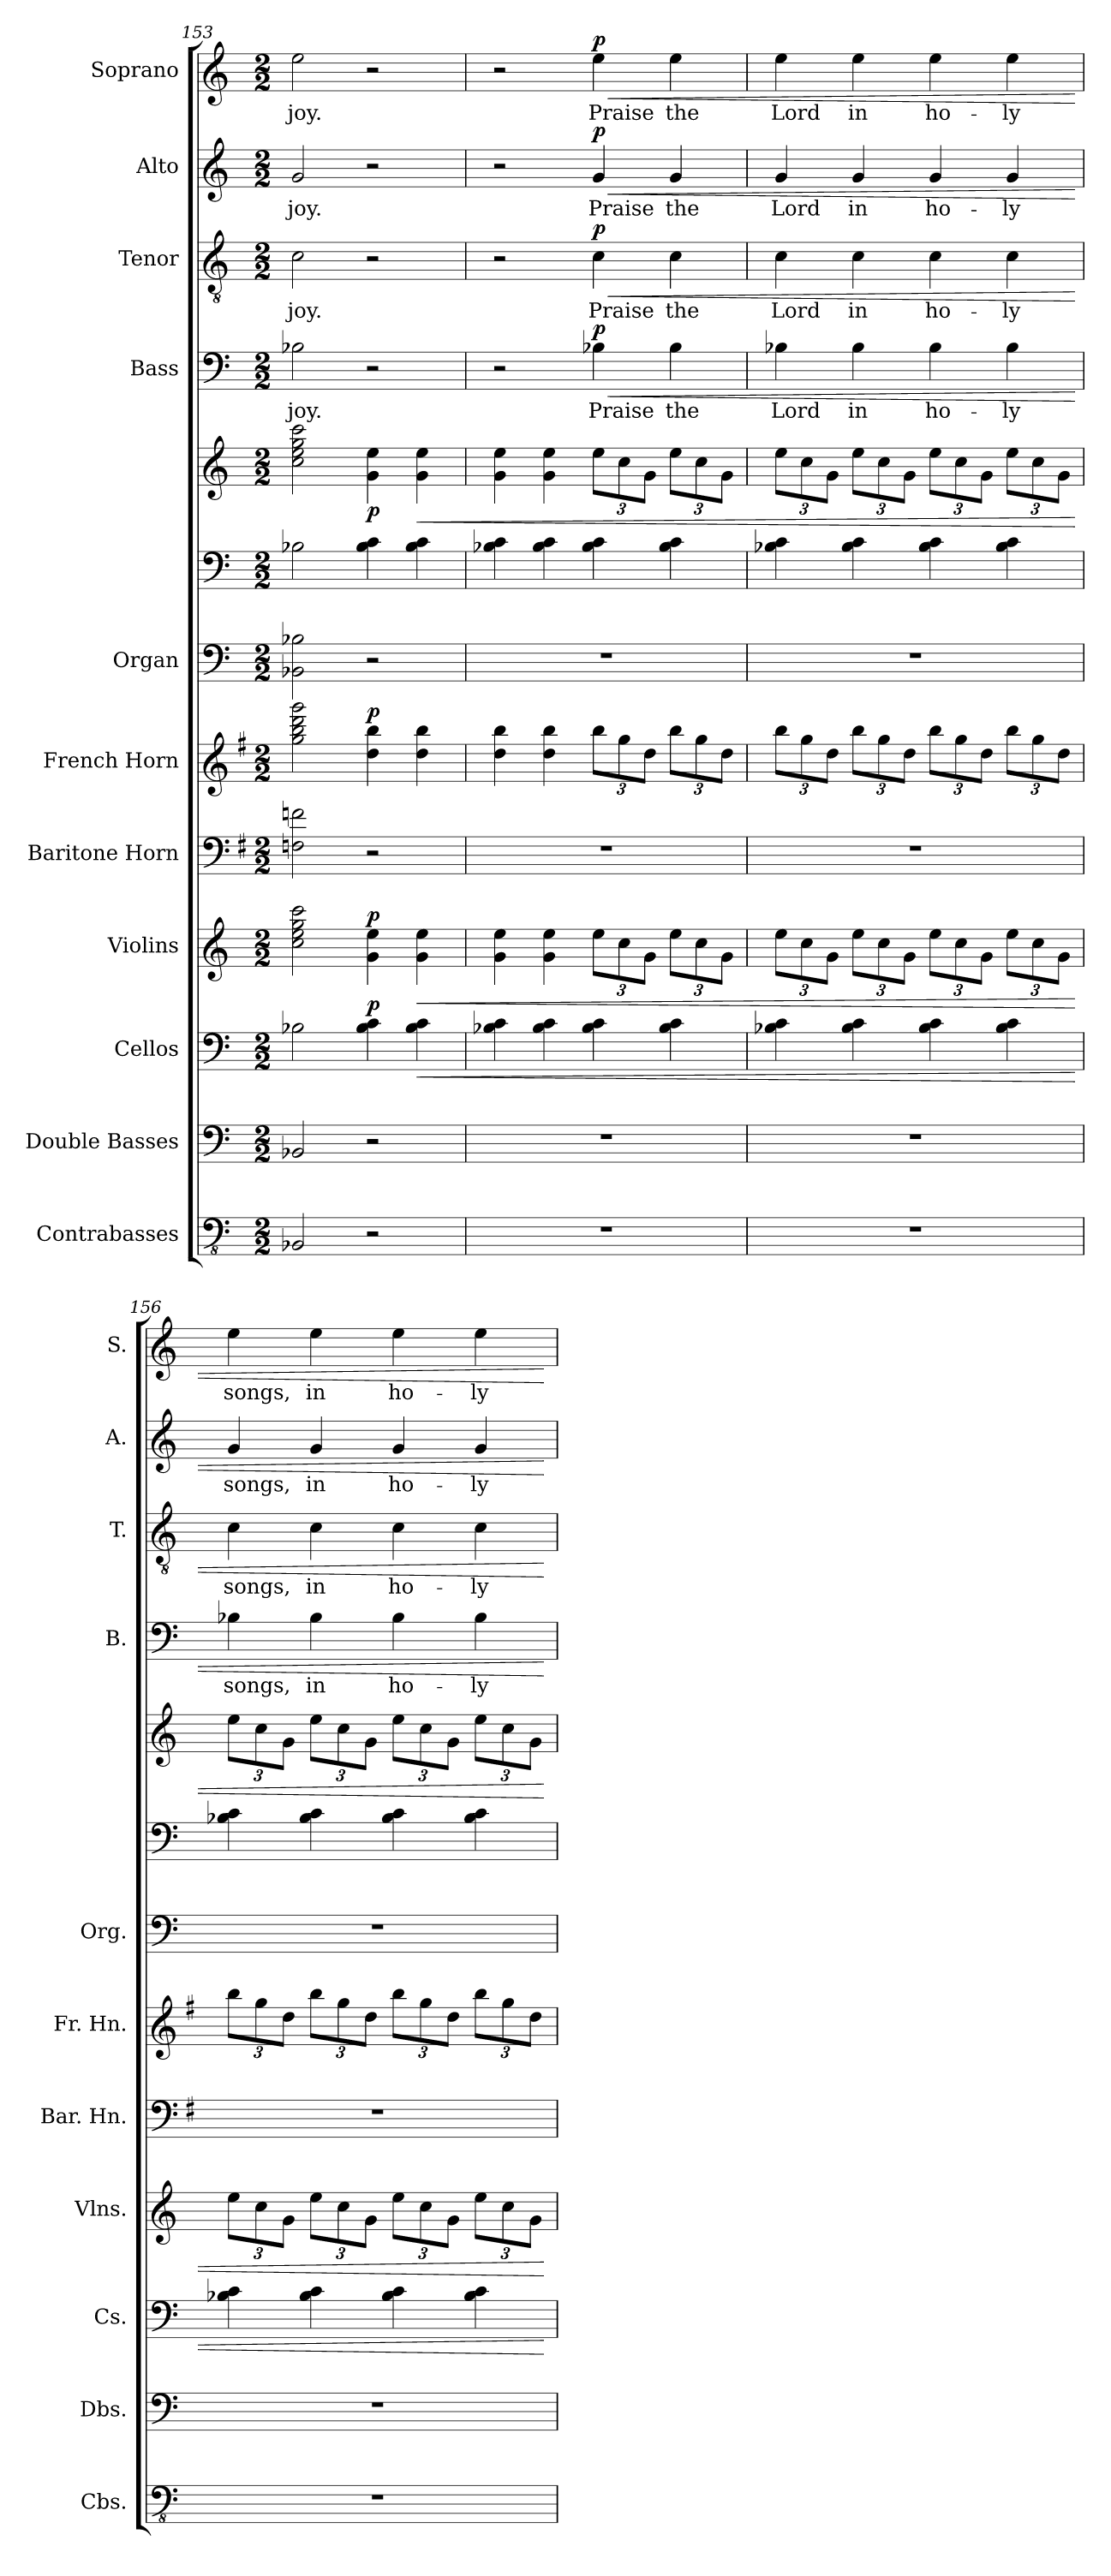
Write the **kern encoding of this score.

**kern	**kern	**kern	**dynam	**kern	**dynam	**kern	**kern	**dynam	**kern	**kern	**kern	**dynam	**kern	**text	**dynam	**kern	**text	**dynam	**kern	**text	**dynam	**kern	**text	**dynam
*part11	*part10	*part9	*part9	*part8	*part8	*part7	*part6	*part6	*part5	*part5	*part5	*part5	*part4	*part4	*part4	*part3	*part3	*part3	*part2	*part2	*part2	*part1	*part1	*part1
*staff13	*staff12	*staff11	*staff11	*staff10	*staff10	*staff9	*staff8	*staff8	*staff7	*staff6	*staff5	*staff5/6/7	*staff4	*staff4	*staff4	*staff3	*staff3	*staff3	*staff2	*staff2	*staff2	*staff1	*staff1	*staff1
*I"Contrabasses	*I"Double Basses	*I"Cellos	*	*I"Violins	*	*I"Baritone Horn	*I"French Horn	*	*I"Organ	*	*	*	*I"Bass	*	*	*I"Tenor	*	*	*I"Alto	*	*	*I"Soprano	*	*
*I'Cbs.	*I'Dbs.	*I'Cs.	*	*I'Vlns.	*	*I'Bar. Hn.	*I'Fr. Hn.	*	*I'Org.	*	*	*	*I'B.	*	*	*I'T.	*	*	*I'A.	*	*	*I'S.	*	*
!!LO:PB:g=z
*clefFv4	*clefF4	*clefF4	*	*clefG2	*	*clefF4	*clefG2	*	*clefF4	*clefF4	*clefG2	*	*clefF4	*	*	*clefGv2	*	*	*clefG2	*	*	*clefG2	*	*
*	*	*	*	*	*	*ITrd4c7	*ITrd4c7	*	*	*	*	*	*	*	*	*	*	*	*	*	*	*	*	*
*k[]	*k[]	*k[]	*	*k[]	*	*k[]	*k[]	*	*k[]	*k[]	*k[]	*	*k[]	*	*	*k[]	*	*	*k[]	*	*	*k[]	*	*
*C:	*C:	*C:	*	*C:	*	*C:	*C:	*	*C:	*C:	*C:	*	*C:	*	*	*C:	*	*	*C:	*	*	*C:	*	*
*M2/2	*M2/2	*M2/2	*	*M2/2	*	*M2/2	*M2/2	*	*M2/2	*M2/2	*M2/2	*	*M2/2	*	*	*M2/2	*	*	*M2/2	*	*	*M2/2	*	*
=153	=153	=153	=153	=153	=153	=153	=153	=153	=153	=153	=153	=153	=153	=153	=153	=153	=153	=153	=153	=153	=153	=153	=153	=153
2BBB-X/	2BB-X/	2B-X\	.	2cc\ 2ee\ 2gg\ 2ccc\	.	2BB-X\ 2B-X\	2cc\ 2ee\ 2gg\ 2ccc\	.	2BB-X\ 2B-X\	2B-X\	2cc\ 2ee\ 2gg\ 2ccc\	.	2B-X\	joy.	.	2c\	joy.	.	2g/	joy.	.	2ee\	joy.	.
!	!	!	!LO:DY:a	!	!LO:DY:a	!	!	!LO:DY:a	!	!	!	!LO:DY:b	!	!	!	!	!	!	!	!	!	!	!	!
2r	2r	4B-\ 4c\	p	4g\ 4ee\	p	2r	4g\ 4ee\	p	2r	4B-\ 4c\	4g\ 4ee\	p	2r	.	.	2r	.	.	2r	.	.	2r	.	.
!	!	!	!LO:HP:b	!	!LO:HP:b	!	!	!	!	!	!	!LO:HP:b	!	!	!	!	!	!	!	!	!	!	!	!
.	.	4B-\ 4c\	<	4g\ 4ee\	<	.	4g\ 4ee\	.	.	4B-\ 4c\	4g\ 4ee\	<	.	.	.	.	.	.	.	.	.	.	.	.
=154	=154	=154	=154	=154	=154	=154	=154	=154	=154	=154	=154	=154	=154	=154	=154	=154	=154	=154	=154	=154	=154	=154	=154	=154
1r	1r	4B-X\ 4c\	.	4g\ 4ee\	.	1r	4g\ 4ee\	.	1r	4B-X\ 4c\	4g\ 4ee\	.	2r	.	.	2r	.	.	2r	.	.	2r	.	.
.	.	4B-\ 4c\	.	4g\ 4ee\	.	.	4g\ 4ee\	.	.	4B-\ 4c\	4g\ 4ee\	.	.	.	.	.	.	.	.	.	.	.	.	.
*	*	*	*	*Xbrackettup	*	*	*Xbrackettup	*	*	*	*Xbrackettup	*	*	*	*	*	*	*	*	*	*	*	*	*
!	!	!	!	!	!	!	!	!	!	!	!	!	!	!	!LO:HP:b	!	!	!LO:HP:b	!	!	!LO:HP:b	!	!	!LO:HP:b
!	!	!	!	!	!	!	!	!	!	!	!	!	!	!	!LO:DY:n=1:a	!	!	!LO:DY:n=1:a	!	!	!LO:DY:n=1:a	!	!	!LO:DY:n=1:a
.	.	4B-\ 4c\	.	12ee\L	.	.	12ee\L	.	.	4B-\ 4c\	12ee\L	.	4B-X\	Praise	< p	4c\	Praise	< p	4g/	Praise	< p	4ee\	Praise	< p
.	.	.	.	12cc\	.	.	12cc\	.	.	.	12cc\	.	.	.	.	.	.	.	.	.	.	.	.	.
.	.	.	.	12g\J	.	.	12g\J	.	.	.	12g\J	.	.	.	.	.	.	.	.	.	.	.	.	.
.	.	4B-\ 4c\	.	12ee\L	.	.	12ee\L	.	.	4B-\ 4c\	12ee\L	.	4B-\	the	.	4c\	the	.	4g/	the	.	4ee\	the	.
.	.	.	.	12cc\	.	.	12cc\	.	.	.	12cc\	.	.	.	.	.	.	.	.	.	.	.	.	.
.	.	.	.	12g\J	.	.	12g\J	.	.	.	12g\J	.	.	.	.	.	.	.	.	.	.	.	.	.
=155	=155	=155	=155	=155	=155	=155	=155	=155	=155	=155	=155	=155	=155	=155	=155	=155	=155	=155	=155	=155	=155	=155	=155	=155
1r	1r	4B-X\ 4c\	.	12ee\L	.	1r	12ee\L	.	1r	4B-X\ 4c\	12ee\L	.	4B-X\	Lord	.	4c\	Lord	.	4g/	Lord	.	4ee\	Lord	.
.	.	.	.	12cc\	.	.	12cc\	.	.	.	12cc\	.	.	.	.	.	.	.	.	.	.	.	.	.
.	.	.	.	12g\J	.	.	12g\J	.	.	.	12g\J	.	.	.	.	.	.	.	.	.	.	.	.	.
.	.	4B-\ 4c\	.	12ee\L	.	.	12ee\L	.	.	4B-\ 4c\	12ee\L	.	4B-\	in	.	4c\	in	.	4g/	in	.	4ee\	in	.
.	.	.	.	12cc\	.	.	12cc\	.	.	.	12cc\	.	.	.	.	.	.	.	.	.	.	.	.	.
.	.	.	.	12g\J	.	.	12g\J	.	.	.	12g\J	.	.	.	.	.	.	.	.	.	.	.	.	.
.	.	4B-\ 4c\	.	12ee\L	.	.	12ee\L	.	.	4B-\ 4c\	12ee\L	.	4B-\	ho-	.	4c\	ho-	.	4g/	ho-	.	4ee\	ho-	.
.	.	.	.	12cc\	.	.	12cc\	.	.	.	12cc\	.	.	.	.	.	.	.	.	.	.	.	.	.
.	.	.	.	12g\J	.	.	12g\J	.	.	.	12g\J	.	.	.	.	.	.	.	.	.	.	.	.	.
.	.	4B-\ 4c\	.	12ee\L	.	.	12ee\L	.	.	4B-\ 4c\	12ee\L	.	4B-\	-ly	.	4c\	-ly	.	4g/	-ly	.	4ee\	-ly	.
.	.	.	.	12cc\	.	.	12cc\	.	.	.	12cc\	.	.	.	.	.	.	.	.	.	.	.	.	.
.	.	.	.	12g\J	.	.	12g\J	.	.	.	12g\J	.	.	.	.	.	.	.	.	.	.	.	.	.
=156	=156	=156	=156	=156	=156	=156	=156	=156	=156	=156	=156	=156	=156	=156	=156	=156	=156	=156	=156	=156	=156	=156	=156	=156
1r	1r	4B-X\ 4c\	.	12ee\L	.	1r	12ee\L	.	1r	4B-X\ 4c\	12ee\L	.	4B-X\	songs,	.	4c\	songs,	.	4g/	songs,	.	4ee\	songs,	.
.	.	.	.	12cc\	.	.	12cc\	.	.	.	12cc\	.	.	.	.	.	.	.	.	.	.	.	.	.
.	.	.	.	12g\J	.	.	12g\J	.	.	.	12g\J	.	.	.	.	.	.	.	.	.	.	.	.	.
.	.	4B-\ 4c\	.	12ee\L	.	.	12ee\L	.	.	4B-\ 4c\	12ee\L	.	4B-\	in	.	4c\	in	.	4g/	in	.	4ee\	in	.
.	.	.	.	12cc\	.	.	12cc\	.	.	.	12cc\	.	.	.	.	.	.	.	.	.	.	.	.	.
.	.	.	.	12g\J	.	.	12g\J	.	.	.	12g\J	.	.	.	.	.	.	.	.	.	.	.	.	.
.	.	4B-\ 4c\	.	12ee\L	.	.	12ee\L	.	.	4B-\ 4c\	12ee\L	.	4B-\	ho-	.	4c\	ho-	.	4g/	ho-	.	4ee\	ho-	.
.	.	.	.	12cc\	.	.	12cc\	.	.	.	12cc\	.	.	.	.	.	.	.	.	.	.	.	.	.
.	.	.	.	12g\J	.	.	12g\J	.	.	.	12g\J	.	.	.	.	.	.	.	.	.	.	.	.	.
.	.	4B-\ 4c\	.	12ee\L	.	.	12ee\L	.	.	4B-\ 4c\	12ee\L	.	4B-\	-ly	.	4c\	-ly	.	4g/	-ly	.	4ee\	-ly	.
.	.	.	.	12cc\	.	.	12cc\	.	.	.	12cc\	.	.	.	.	.	.	.	.	.	.	.	.	.
.	.	.	.	12g\J	.	.	12g\J	.	.	.	12g\J	.	.	.	.	.	.	.	.	.	.	.	.	.
.	.	.	[	.	[	.	.	.	.	.	.	[	.	.	[	.	.	[	.	.	[	.	.	[
=	=	=	=	=	=	=	=	=	=	=	=	=	=	=	=	=	=	=	=	=	=	=	=	=
*-	*-	*-	*-	*-	*-	*-	*-	*-	*-	*-	*-	*-	*-	*-	*-	*-	*-	*-	*-	*-	*-	*-	*-	*-
